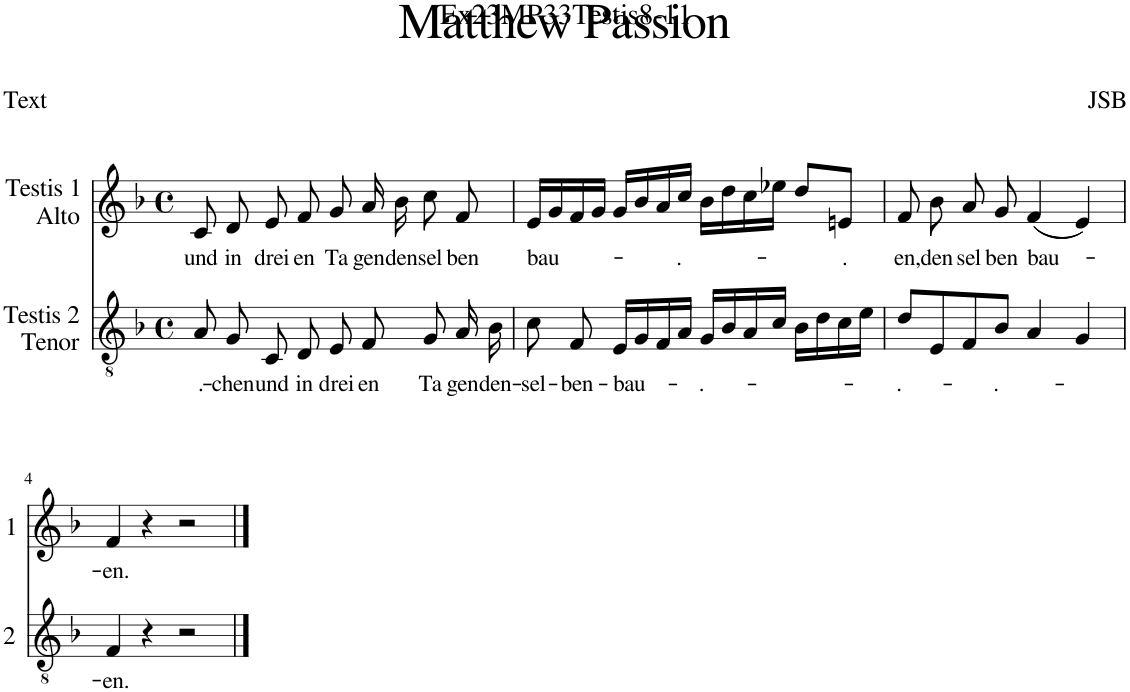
**kern	**text	**kern	**text
*part2	*part2	*part1	*part1
*staff2	*staff2	*staff1	*staff1
*I"Testis 2 Tenor	*	*I"Testis 1 Alto	*
*clefGv2	*	*clefG2	*
*k[b-]	*	*k[b-]	*
*M4/4	*	*M4/4	*
*met(c)	*	*met(c)	*
=1	=1	=1	=1
!	!LO:LY:b	!	!LO:LY:b
8A/	.-	8c/	und
!	!LO:LY:b	!	!LO:LY:b
8G/	-chen	8d/	in
!	!LO:LY:b	!	!LO:LY:b
8C/	und	8e/	drei-
!	!LO:LY:b	!	!LO:LY:b
8D/	in	8f/	-en
!	!LO:LY:b	!	!LO:LY:b
8E/	drei-	8g/	Ta-
!	!LO:LY:b	!	!LO:LY:b
8F/	-en	16a/	-gen
!	!	!	!LO:LY:b
.	.	16b-\	den-
!	!LO:LY:b	!	!LO:LY:b
8G/	Ta-	8cc\	-sel-
!	!LO:LY:b	!	!LO:LY:b
16A/	-gen	8f/	-ben
!	!LO:LY:b	!	!
16B-\	den-	.	.
=2	=2	=2	=2
!	!LO:LY:b	!	!LO:LY:b
8c\	-sel-	16e/LL	bau-
.	.	16g/	.
!	!LO:LY:b	!	!
8F/	-ben-	16f/	.
.	.	16g/JJ	.
!	!LO:LY:b	!	!
16E/LL	-bau-	16g/LL	.
16G/	.	16b-/	.
16F/	.	16a/	.
!	!	!	!LO:LY:b
16A/JJ	.	16cc/JJ	-.-
!	!LO:LY:b	!	!
16G/LL	-.-	16b-\LL	.
16B-/	.	16dd\	.
16A/	.	16cc\	.
16c/JJ	.	16ee-X\JJ	.
16B-\LL	.	8dd/L	.
16d\	.	.	.
!	!	!	!LO:LY:b
16c\	.	8en/J	.
16e\JJ	.	.	.
=3	=3	=3	=3
!	!LO:LY:b	!	!LO:LY:b
8d/L	.-	8f/	en,
!	!	!	!LO:LY:b
8E/	.	8b-\	den-
!	!	!	!LO:LY:b
8F/	.	8a/	-sel-
!	!LO:LY:b	!	!LO:LY:b
8B-/J	-.-	8g/	-ben
!	!	!	!LO:LY:b
4A/	.	((4f/	bau-
4G/	.	4e/))	.
!!LO:LB:g=z
=4	=4	=4	=4
!	!LO:LY:b	!	!LO:LY:b
4F/	-en.	4f/	-en.
4r	.	4r	.
2r	.	2r	.
==	==	==	==
*-	*-	*-	*-
